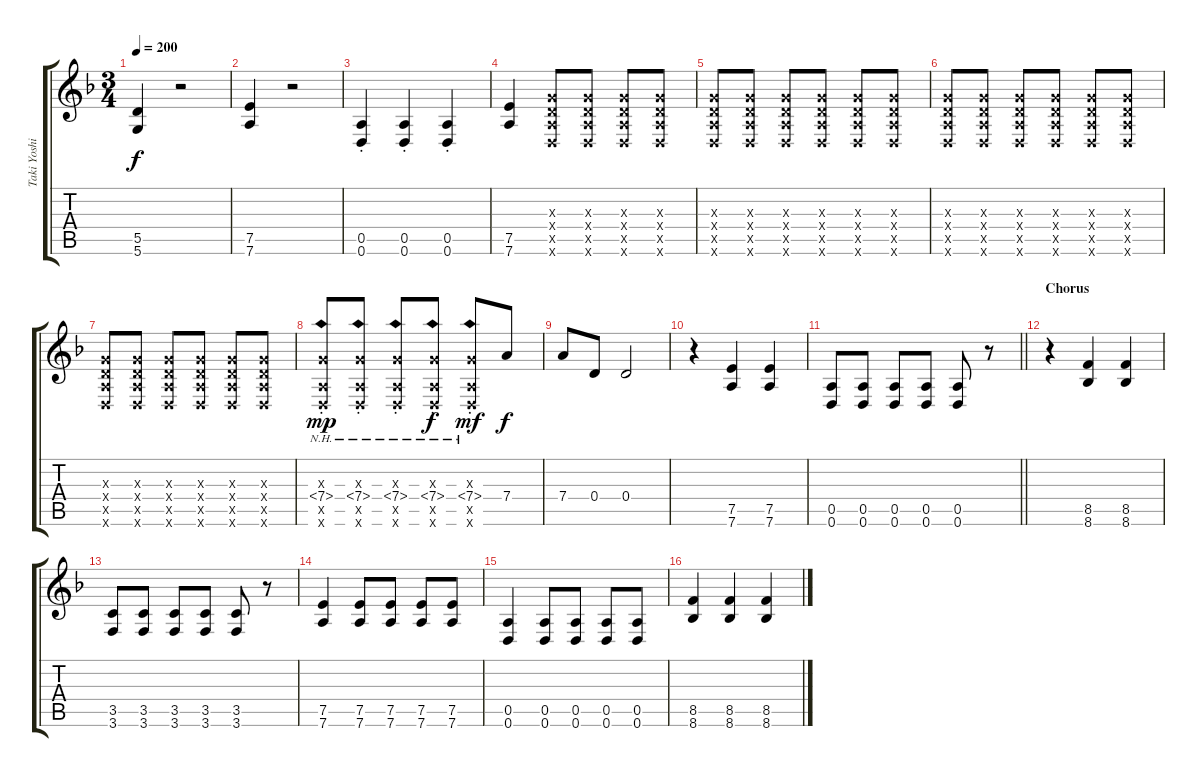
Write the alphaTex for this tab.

\track ("Taki Yoshimitsu" "Taki Yoshi") {instrument distortionguitar}
\staff {score tabs}
\tuning (E4 B3 G3 D3 A2 D2) {hide}
\ts (3 4)
\tempo 200
\clef g2
\ks dminor
(5.5 5.6).4{dy f} r.2 |
(7.5 7.6).4 r.2 |
(0.5{st} 0.6{st}).4 (0.5{st} 0.6{st}).4 (0.5{st} 0.6{st}).4 |
(7.5 7.6).4{balance 16} (0.3{x} 0.4{x} 0.5{x} 0.6{x}).8 (0.3{x} 0.4{x} 0.5{x} 0.6{x}).8 (0.3{x} 0.4{x} 0.5{x} 0.6{x}).8 (0.3{x} 0.4{x} 0.5{x} 0.6{x}).8 |
(0.3{x} 0.4{x} 0.5{x} 0.6{x}).8 (0.3{x} 0.4{x} 0.5{x} 0.6{x}).8 (0.3{x} 0.4{x} 0.5{x} 0.6{x}).8 (0.3{x} 0.4{x} 0.5{x} 0.6{x}).8 (0.3{x} 0.4{x} 0.5{x} 0.6{x}).8 (0.3{x} 0.4{x} 0.5{x} 0.6{x}).8 |
(0.3{x} 0.4{x} 0.5{x} 0.6{x}).8 (0.3{x} 0.4{x} 0.5{x} 0.6{x}).8 (0.3{x} 0.4{x} 0.5{x} 0.6{x}).8 (0.3{x} 0.4{x} 0.5{x} 0.6{x}).8 (0.3{x} 0.4{x} 0.5{x} 0.6{x}).8 (0.3{x} 0.4{x} 0.5{x} 0.6{x}).8 |
(0.3{x} 0.4{x} 0.5{x} 0.6{x}).8 (0.3{x} 0.4{x} 0.5{x} 0.6{x}).8 (0.3{x} 0.4{x} 0.5{x} 0.6{x}).8 (0.3{x} 0.4{x} 0.5{x} 0.6{x}).8 (0.3{x} 0.4{x} 0.5{x} 0.6{x}).8 (0.3{x} 0.4{x} 0.5{x} 0.6{x}).8 |
(0.3{x} 7.4{nh st} 0.5{x} 0.6{x}).8{dy mp balance 12} (0.3{x} 7.4{nh st} 0.5{x} 0.6{x}).8 (0.3{x} 7.4{nh st} 0.5{x} 0.6{x}).8 (0.3{x} 7.4{nh st} 0.5{x} 0.6{x}).8{dy f} (0.3{x} 7.4{nh st} 0.5{x} 0.6{x}).8{dy mf} 7.4.8{dy f} |
7.4.8 0.4.8 0.4.2 |
r.4 (7.5 7.6).4 (7.5 7.6).4 |
\barLineRight lightlight
(0.5 0.6).8 (0.5 0.6).8 (0.5 0.6).8 (0.5 0.6).8 (0.5 0.6).8 r.8 |
\section ("" "Chorus")
r.4 (8.5 8.6).4 (8.5 8.6).4 |
(3.5 3.6).8 (3.5 3.6).8 (3.5 3.6).8 (3.5 3.6).8 (3.5 3.6).8 r.8 |
(7.5 7.6).4 (7.5 7.6).8 (7.5 7.6).8 (7.5 7.6).8 (7.5 7.6).8 |
(0.5 0.6).4 (0.5 0.6).8 (0.5 0.6).8 (0.5 0.6).8 (0.5 0.6).8 |
(8.5 8.6).4 (8.5 8.6).4 (8.5 8.6).4
